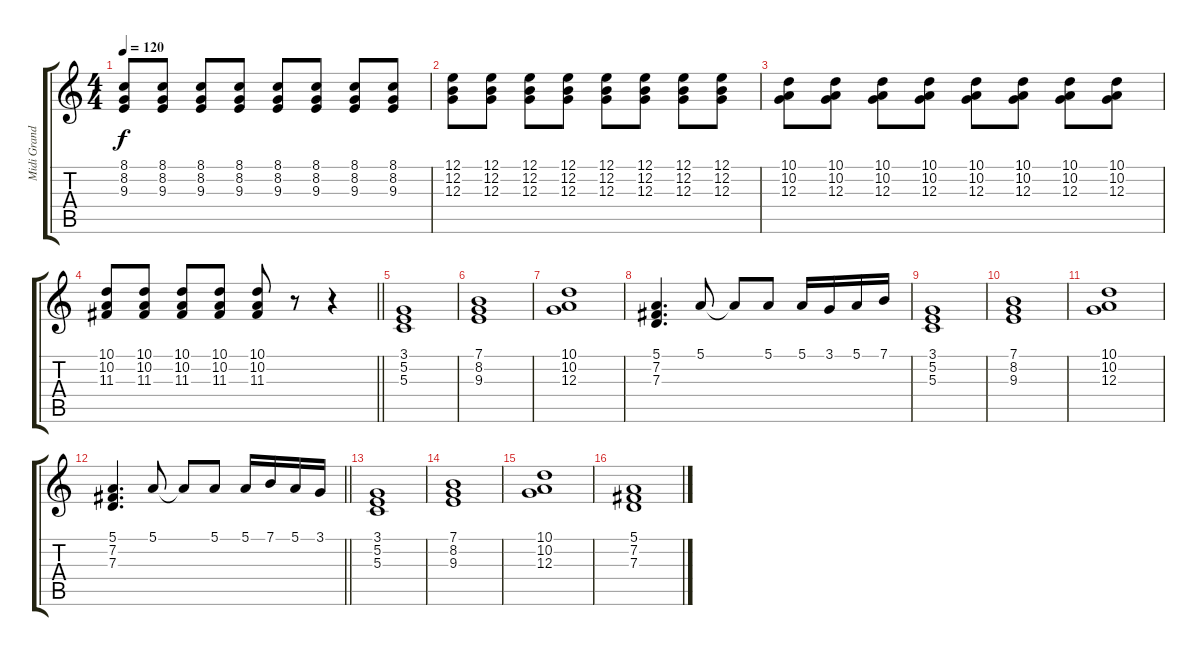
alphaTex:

\track ("Midi Grand -DE" "Midi Grand") {instrument acousticgrandpiano}
\staff {score tabs}
\tuning (E4 B3 G3 D3 A2 E2) {hide}
\ts (4 4)
\tempo 120
\clef g2
\ks c
(8.1 8.2 9.3).8{dy f} (8.1 8.2 9.3).8 (8.1 8.2 9.3).8 (8.1 8.2 9.3).8 (8.1 8.2 9.3).8 (8.1 8.2 9.3).8 (8.1 8.2 9.3).8 (8.1 8.2 9.3).8 |
(12.1 12.2 12.3).8 (12.1 12.2 12.3).8 (12.1 12.2 12.3).8 (12.1 12.2 12.3).8 (12.1 12.2 12.3).8 (12.1 12.2 12.3).8 (12.1 12.2 12.3).8 (12.1 12.2 12.3).8 |
(10.1 10.2 12.3).8 (10.1 10.2 12.3).8 (10.1 10.2 12.3).8 (10.1 10.2 12.3).8 (10.1 10.2 12.3).8 (10.1 10.2 12.3).8 (10.1 10.2 12.3).8 (10.1 10.2 12.3).8 |
\barLineRight lightlight
(10.1 10.2 11.3).8 (10.1 10.2 11.3).8 (10.1 10.2 11.3).8 (10.1 10.2 11.3).8 (10.1 10.2 11.3).8 r.8 r.4 |
(3.1 5.2 5.3).1 |
(7.1 8.2 9.3).1 |
(10.1 10.2 12.3).1 |
(5.1 7.2 7.3).4{d} 5.1.8 5.1{t}.8 5.1.8 5.1.16 3.1.16 5.1.16 7.1.16 |
(3.1 5.2 5.3).1 |
(7.1 8.2 9.3).1 |
(10.1 10.2 12.3).1 |
\barLineRight lightlight
(5.1 7.2 7.3).4{d} 5.1.8 5.1{t}.8 5.1.8 5.1.16 7.1.16 5.1.16 3.1.16 |
(3.1 5.2 5.3).1 |
(7.1 8.2 9.3).1 |
(10.1 10.2 12.3).1 |
(5.1 7.2 7.3).1
